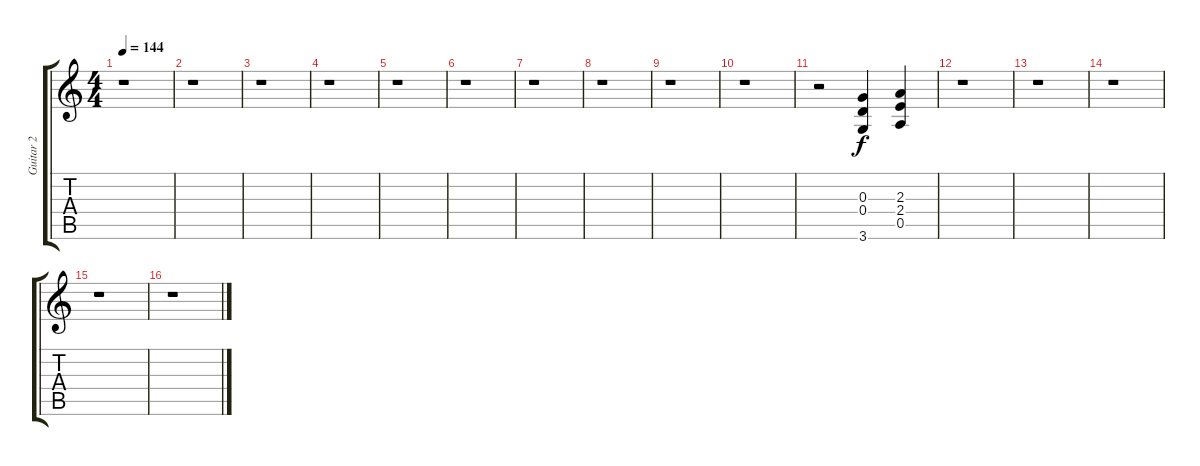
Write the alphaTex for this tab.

\track ("Guitar 2" "Guitar 2") {instrument distortionguitar}
\staff {score tabs}
\tuning (E4 B3 G3 D3 A2 E2) {hide}
\ts (4 4)
\tempo 144
\clef g2
\ks c
r.1{dy f} |
r.1 |
r.1 |
r.1 |
r.1 |
r.1 |
r.1 |
r.1 |
r.1 |
r.1 |
r.2 (0.3 0.4 3.6).4 (2.3 2.4 0.5).4 |
r.1 |
r.1 |
r.1 |
r.1 |
r.1
